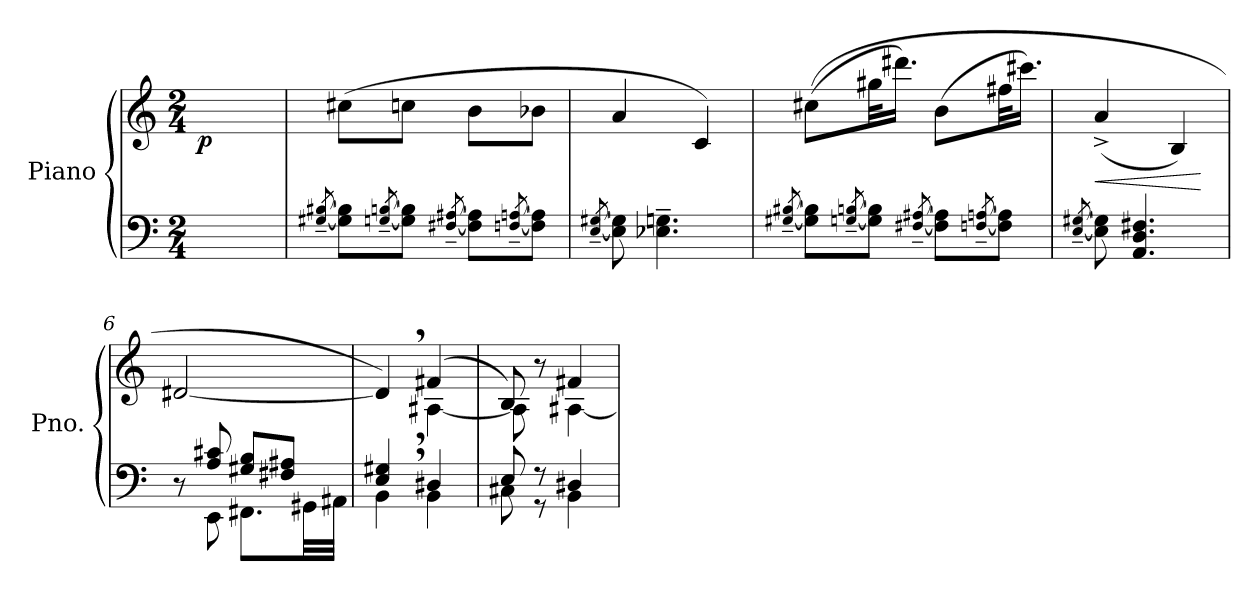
**kern	**kern	**dynam
*part1	*part1	*part1
*staff2	*staff1	*staff1/2
*I"Piano	*	*
*I'Pno.	*	*
*clefF4	*clefG2	*
*k[]	*k[]	*
*M2/4	*M2/4	*
*MM54	*MM54	*
=1	=1	=1
!	!	!LO:DY:b
2ryy	2ryy	p
=2	=2	=2
[8qG#X/~ [8qB#X/~	.	.
8G#\] 8B#\]L	(>8cc#X\L	.
[8qGn/~ [8qBn/~	.	.
8G\] 8B\]J	8ccn\J	.
[8qF#X/~ [8qA#X/~	.	.
8F#\] 8A#\]L	8b\L	.
[8qFn/~ [8qAn/~	.	.
8F\] 8A\]J	8b-X\J	.
=3	=3	=3
[8qE/~ [8qG#X/~	.	.
8E\] 8G#\]	4a/	.
4.E-X\~ 4.Gn\~	.	.
.	4c/)	.
=4	=4	=4
[8qG#X/~ [8qB#X/~	.	.
8G#\] 8B#\]L	(>(>8cc#X\L	.
[8qGn/~ [8qBn/~	.	.
8G\] 8B\]J	32gg#X\KL	.
.	16.ddd#X\JJ)	.
[8qF#X/~ [8qA#X/~	.	.
8F#\] 8A#\]L	(>8b\L	.
[8qFn/~ [8qAn/~	.	.
8F\] 8A\]J	32ff#X\KL	.
.	16.ccc#X\JJ)	.
!!LO:LB:g=z
=5	=5	=5
[8qE/~ [8qG#X/~	.	.
!	!	!LO:HP:b
8E\] 8G#\]	(<4a^/	<
4.AA/ 4.D/ 4.F#X/	.	.
.	4B/)	.
.	.	[
=6	=6	=6
*^	*	*
8r	8ryy	[2d#X/	.
8A/ 8c#X/	8EE\	.	.
8G#X/ 8B/L	8.FF#X\L	.	.
8F#X/ 8A#X/J	.	.	.
.	32GG#X\LL	.	.
.	32AA#X\JJJ	.	.
=7	=7	=7	=7
*	*	*^	*
4E/, 4G#X/,	4BB\	4d#,/])	4ryy	.
4D#X/	4BB\	(>4f#X/	[4A#X\	.
=8	=8	=8	=8	=8
8E/	8C#X\	8B/)	8A#\]	.
8r	8r	8r	8ryy	.
4D#X/	4BB\	4f#X/	[4A#X\	.
*v	*v	*	*	*
*	*v	*v	*
=	=	=
*-	*-	*-
